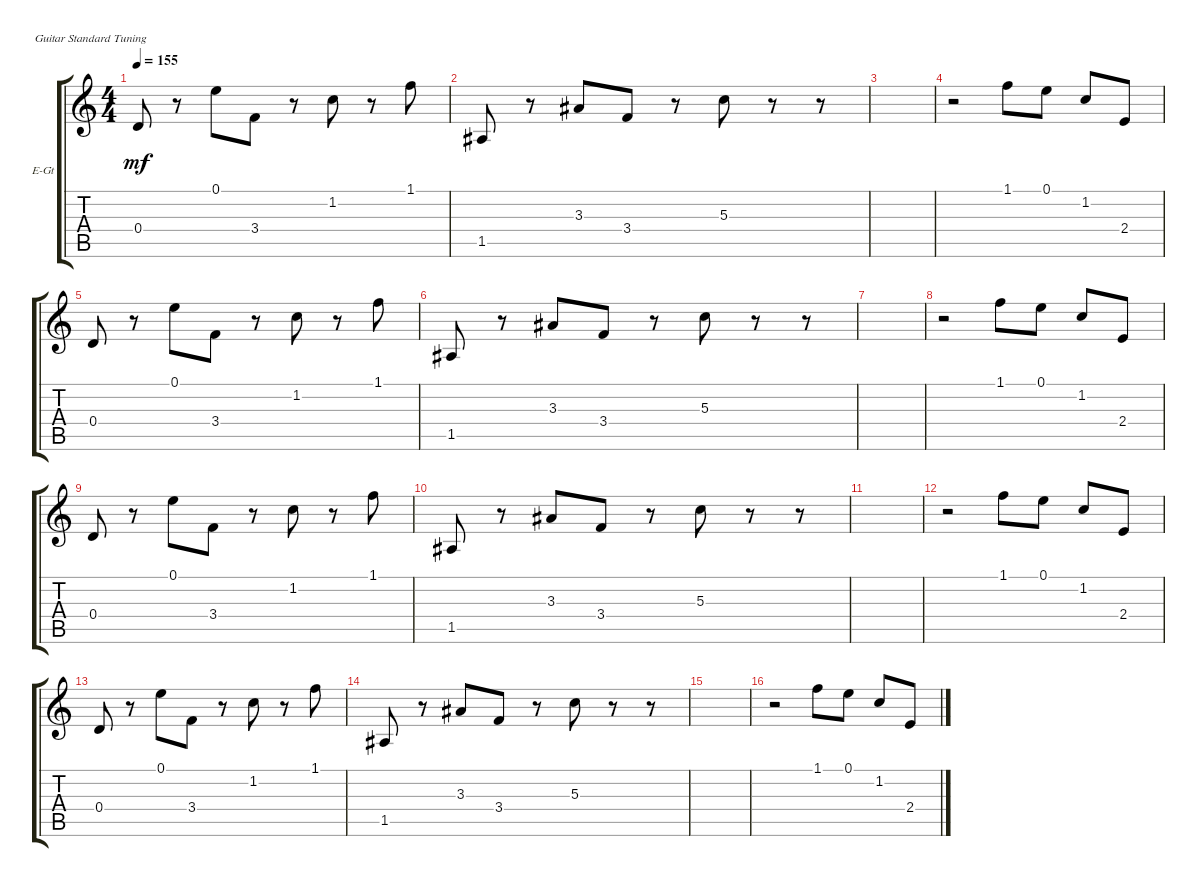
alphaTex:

\defaultSystemsLayout 4
\bracketExtendMode groupsimilarinstruments
\firstSystemTrackNameOrientation horizontal
\otherSystemsTrackNameOrientation horizontal
\track ("Electric Guitar" "E-Gt") {instrument electricguitarclean}
\staff {score tabs}
\tuning (E4 B3 G3 D3 A2 E2)
\ts (4 4)
\tempo 155
\clef g2
\ks c
0.4.8{dy mf instrument electricguitarclean} r.8 0.1.8 3.4.8 r.8 1.2.8 r.8 1.1.8 |
1.5.8 r.8 3.3.8 3.4.8 r.8 5.3.8 r.8 r.8 |
|
r.2 1.1.8 0.1.8 1.2.8 2.4.8 |
0.4.8 r.8 0.1.8 3.4.8 r.8 1.2.8 r.8 1.1.8 |
1.5.8 r.8 3.3.8 3.4.8 r.8 5.3.8 r.8 r.8 |
|
r.2 1.1.8 0.1.8 1.2.8 2.4.8 |
0.4.8 r.8 0.1.8 3.4.8 r.8 1.2.8 r.8 1.1.8 |
1.5.8 r.8 3.3.8 3.4.8 r.8 5.3.8 r.8 r.8 |
|
r.2 1.1.8 0.1.8 1.2.8 2.4.8 |
0.4.8 r.8 0.1.8 3.4.8 r.8 1.2.8 r.8 1.1.8 |
1.5.8 r.8 3.3.8 3.4.8 r.8 5.3.8 r.8 r.8 |
|
r.2 1.1.8 0.1.8 1.2.8 2.4.8
